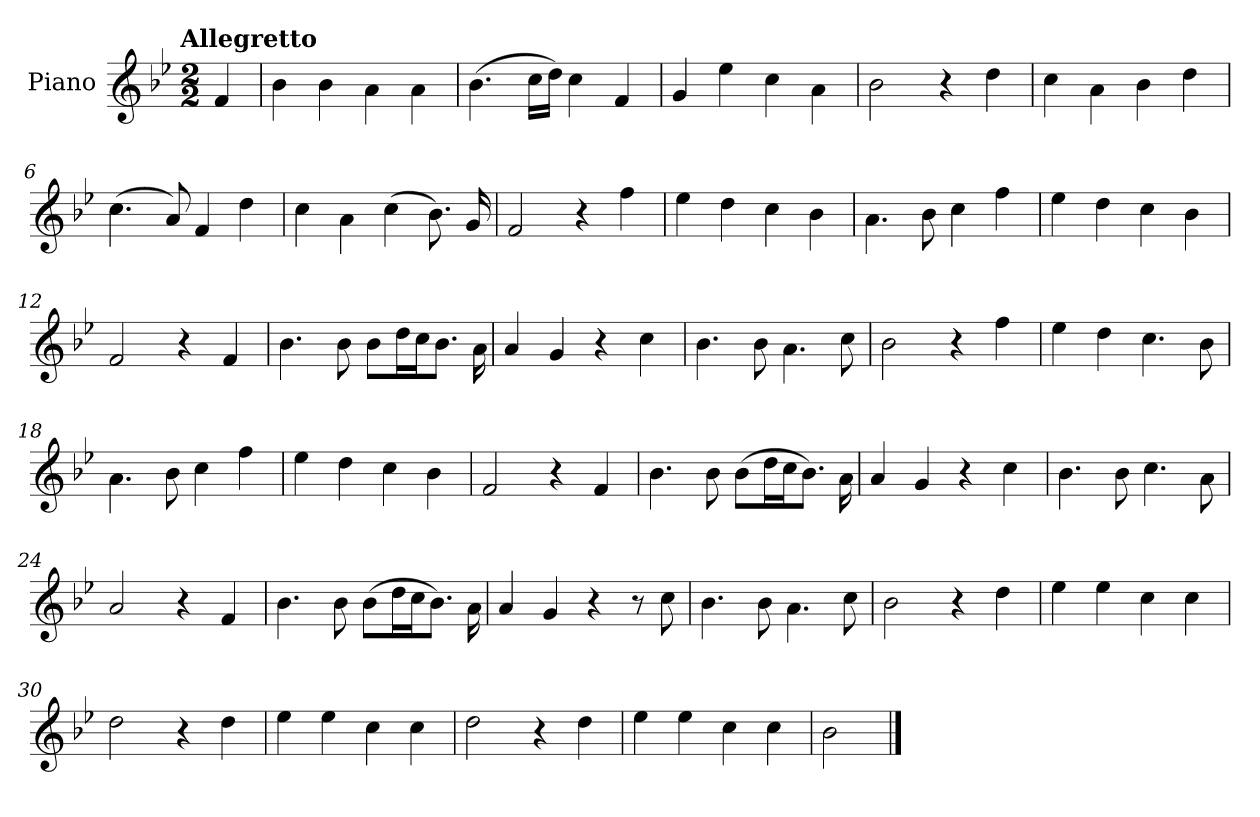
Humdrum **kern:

**kern
*part1
*staff1
*I"Piano
*I'Pno.
*clefG2
*k[b-e-]
!!LO:TX:omd:t=Allegretto
*M2/2
*MM116
=
4f/
=1
4b-\
4b-\
4a\
4a\
=2
(>4.b-\
16cc\LL
16dd\JJ)
4cc\
4f/
=3
4g/
4ee-\
4cc\
4a\
=4
2b-\
4r
4dd\
!!LO:LB:g=z
=5
4cc\
4a\
4b-\
4dd\
=6
(>4.cc\
8a/)
4f/
4dd\
=7
4cc\
4a\
(>4cc\
8.b-\)
16g/
=8
2f/
4r
4ff\
=9
4ee-\
4dd\
4cc\
4b-\
=10
4.a\
8b-\
4cc\
4ff\
=11
4ee-\
4dd\
4cc\
4b-\
=12
2f/
4r
4f/
!!LO:LB:g=z
=13
4.b-\
8b-\
8b-\L
16dd\L
16cc\J
8.b-\J
16a\
=14
4a/
4g/
4r
4cc\
=15
4.b-\
8b-\
4.a\
8cc\
=16
2b-\
4r
4ff\
=17
4ee-\
4dd\
4.cc\
8b-\
!!LO:LB:g=z
=18
4.a\
8b-\
4cc\
4ff\
=19
4ee-\
4dd\
4cc\
4b-\
=20
2f/
4r
4f/
=21
4.b-\
8b-\
(>8b-\L
16dd\L
16cc\J
8.b-\J)
16a\
=22
4a/
4g/
4r
4cc\
=23
4.b-\
8b-\
4.cc\
8a\
!!LO:LB:g=z
=24
2a/
4r
4f/
=25
4.b-\
8b-\
(>8b-\L
16dd\L
16cc\J
8.b-\J)
16a\
=26
4a/
4g/
4r
8r
8cc\
=27
4.b-\
8b-\
4.a\
8cc\
=28
2b-\
4r
4dd\
!!LO:LB:g=z
=29
4ee-\
4ee-\
4cc\
4cc\
=30
2dd\
4r
4dd\
=31
4ee-\
4ee-\
4cc\
4cc\
=32
2dd\
4r
4dd\
=33
4ee-\
4ee-\
4cc\
4cc\
=34
2b-\
==
*-
